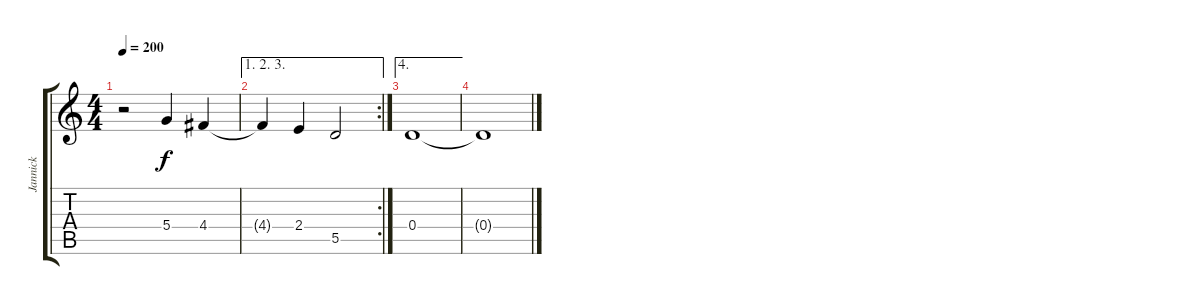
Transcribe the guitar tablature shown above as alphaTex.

\track ("Jannick" "Jannick") {instrument distortionguitar}
\staff {score tabs}
\tuning (E4 B3 G3 D3 A2 E2) {hide}
\ts (4 4)
\tempo 200
\clef g2
\ks c
r.2{dy f} 5.4.4 4.4.4 |
\ae (1 2 3)
\rc 2
4.4{t}.4 2.4.4 5.5.2 |
\ae 4
0.4.1 |
0.4{t}.1
